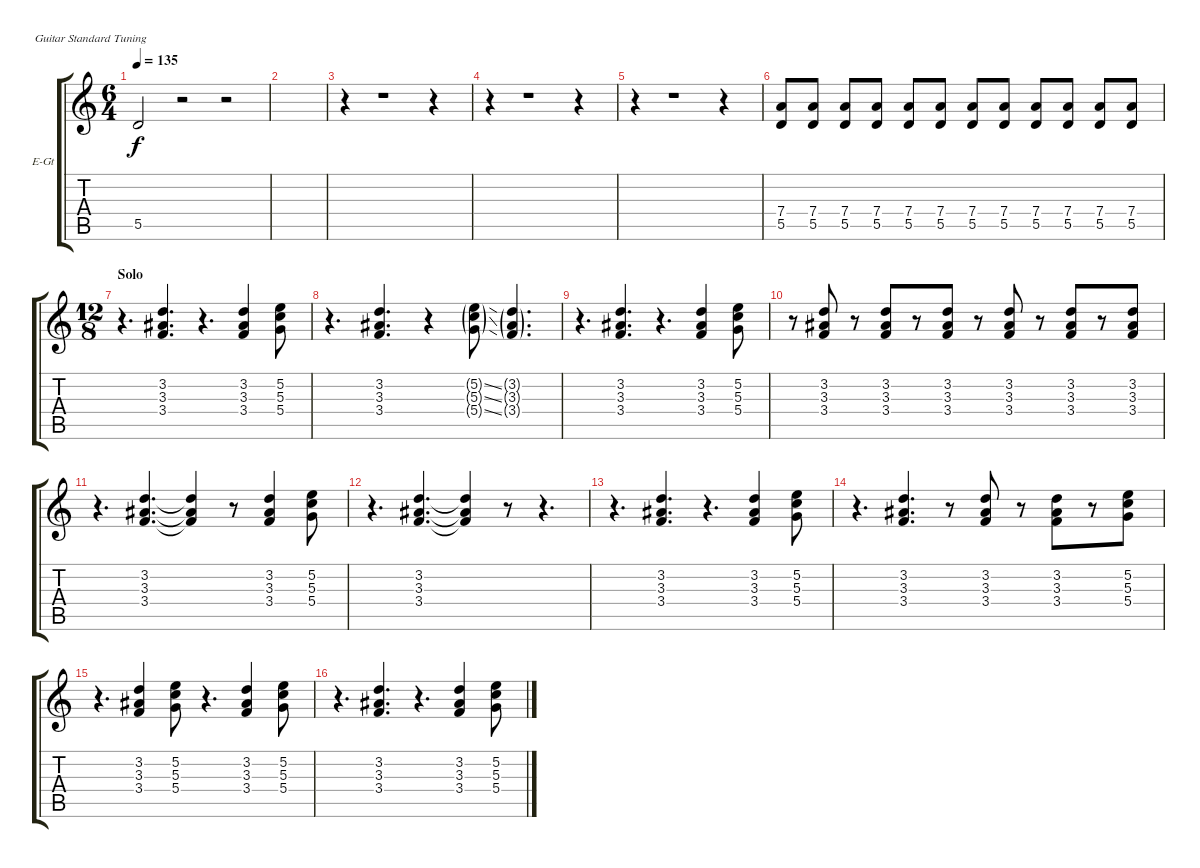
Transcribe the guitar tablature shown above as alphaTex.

\bracketExtendMode groupsimilarinstruments
\firstSystemTrackNameOrientation horizontal
\otherSystemsTrackNameOrientation horizontal
\track ("Rhythm Guitar II (David Gilmour" "E-Gt") {instrument electricguitarclean}
\staff {score tabs}
\tuning (E4 B3 G3 D3 A2 E2)
\ts (6 4)
\tempo 135
\clef g2
\ks c
5.5.2{dy f} r.2 r.2 |
|
r.4 r.1 r.4 |
r.4 r.1 r.4 |
r.4 r.1 r.4 |
(7.4 5.5).8 (7.4 5.5).8 (7.4 5.5).8 (7.4 5.5).8 (7.4 5.5).8 (7.4 5.5).8 (7.4 5.5).8 (7.4 5.5).8 (7.4 5.5).8 (7.4 5.5).8 (7.4 5.5).8 (7.4 5.5).8 |
\ts (12 8)
\beaming (8 3 3 3 3)
\section ("" "Solo")
r.4{d} (3.2 3.3 3.4).4{d} r.4{d} (3.2 3.3 3.4).4 (5.2 5.3 5.4).8 |
r.4{d} (3.2 3.3 3.4).4{d} r.4 (5.2{ss g} 5.3{ss g} 5.4{ss g}).8 (3.2{g} 3.3{g} 3.4{g}).4{d} |
r.4{d} (3.2 3.3 3.4).4{d} r.4{d} (3.2 3.3 3.4).4 (5.2 5.3 5.4).8 |
r.8 (3.2 3.3 3.4).8 r.8 (3.2 3.3 3.4).8 r.8 (3.2 3.3 3.4).8 r.8 (3.2 3.3 3.4).8 r.8 (3.2 3.3 3.4).8 r.8 (3.2 3.3 3.4).8 |
r.4{d} (3.2 3.3 3.4).4{d} (3.2{t} 3.3{t} 3.4{t}).4 r.8 (3.2 3.3 3.4).4 (5.2 5.3 5.4).8 |
r.4{d} (3.2 3.3 3.4).4{d} (3.2{t} 3.3{t} 3.4{t}).4 r.8 r.4{d} |
r.4{d} (3.2 3.3 3.4).4{d} r.4{d} (3.2 3.3 3.4).4 (5.2 5.3 5.4).8 |
r.4{d} (3.2 3.3 3.4).4{d} r.8 (3.2 3.3 3.4).8 r.8 (3.2 3.3 3.4).8 r.8 (5.2 5.3 5.4).8 |
r.4{d} (3.2 3.3 3.4).4 (5.2 5.3 5.4).8 r.4{d} (3.2 3.3 3.4).4 (5.2 5.3 5.4).8 |
r.4{d} (3.2 3.3 3.4).4{d} r.4{d} (3.2 3.3 3.4).4 (5.2 5.3 5.4).8
